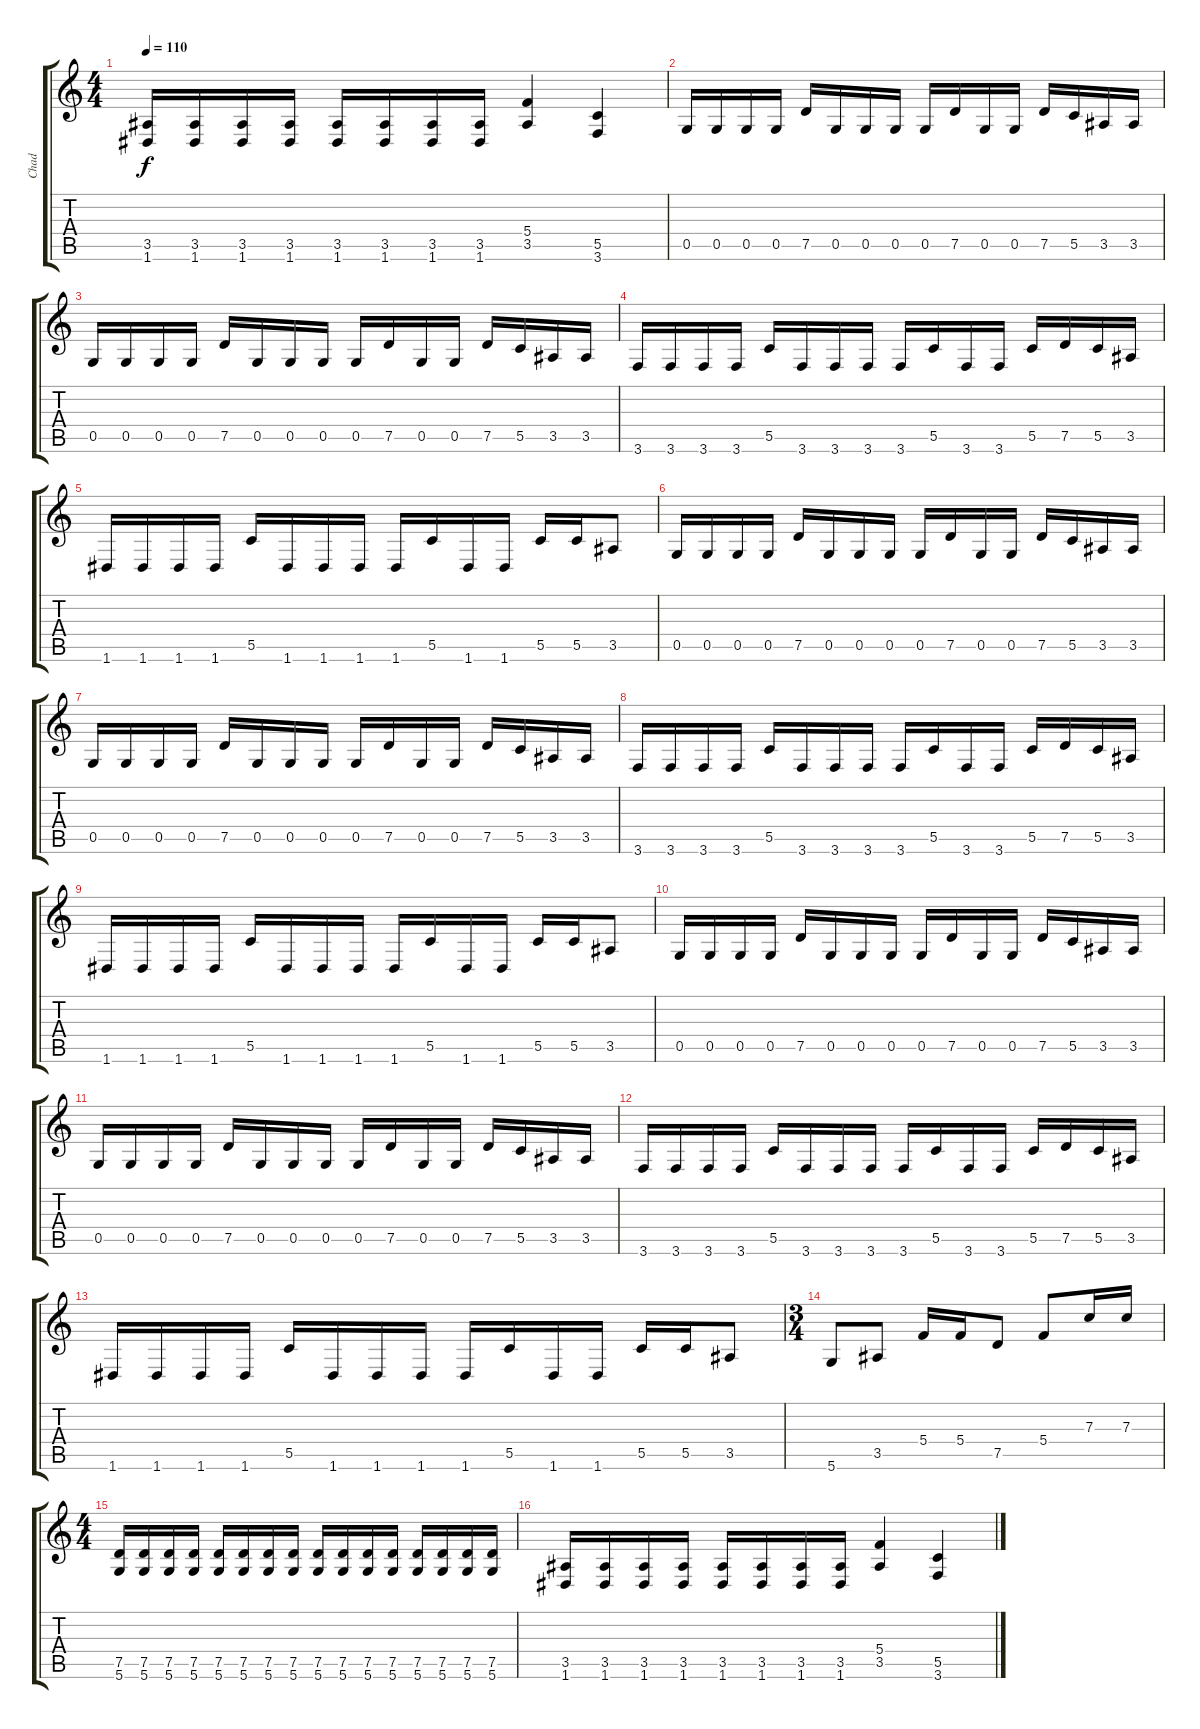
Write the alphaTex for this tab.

\track ("Chad" "Chad") {instrument overdrivenguitar}
\staff {score tabs}
\tuning (D4 A3 F3 C3 G2 D2) {hide}
\ts (4 4)
\tempo 110
\clef g2
\ks c
(3.5 1.6).16{dy f} (3.5 1.6).16 (3.5 1.6).16 (3.5 1.6).16 (3.5 1.6).16 (3.5 1.6).16 (3.5 1.6).16 (3.5 1.6).16 (5.4 3.5).4 (5.5 3.6).4 |
0.5.16 0.5.16 0.5.16 0.5.16 7.5.16 0.5.16 0.5.16 0.5.16 0.5.16 7.5.16 0.5.16 0.5.16 7.5.16 5.5.16 3.5.16 3.5.16 |
0.5.16 0.5.16 0.5.16 0.5.16 7.5.16 0.5.16 0.5.16 0.5.16 0.5.16 7.5.16 0.5.16 0.5.16 7.5.16 5.5.16 3.5.16 3.5.16 |
3.6.16 3.6.16 3.6.16 3.6.16 5.5.16 3.6.16 3.6.16 3.6.16 3.6.16 5.5.16 3.6.16 3.6.16 5.5.16 7.5.16 5.5.16 3.5.16 |
1.6.16 1.6.16 1.6.16 1.6.16 5.5.16 1.6.16 1.6.16 1.6.16 1.6.16 5.5.16 1.6.16 1.6.16 5.5.16 5.5.16 3.5.8 |
0.5.16 0.5.16 0.5.16 0.5.16 7.5.16 0.5.16 0.5.16 0.5.16 0.5.16 7.5.16 0.5.16 0.5.16 7.5.16 5.5.16 3.5.16 3.5.16 |
0.5.16 0.5.16 0.5.16 0.5.16 7.5.16 0.5.16 0.5.16 0.5.16 0.5.16 7.5.16 0.5.16 0.5.16 7.5.16 5.5.16 3.5.16 3.5.16 |
3.6.16 3.6.16 3.6.16 3.6.16 5.5.16 3.6.16 3.6.16 3.6.16 3.6.16 5.5.16 3.6.16 3.6.16 5.5.16 7.5.16 5.5.16 3.5.16 |
1.6.16 1.6.16 1.6.16 1.6.16 5.5.16 1.6.16 1.6.16 1.6.16 1.6.16 5.5.16 1.6.16 1.6.16 5.5.16 5.5.16 3.5.8 |
0.5.16 0.5.16 0.5.16 0.5.16 7.5.16 0.5.16 0.5.16 0.5.16 0.5.16 7.5.16 0.5.16 0.5.16 7.5.16 5.5.16 3.5.16 3.5.16 |
0.5.16 0.5.16 0.5.16 0.5.16 7.5.16 0.5.16 0.5.16 0.5.16 0.5.16 7.5.16 0.5.16 0.5.16 7.5.16 5.5.16 3.5.16 3.5.16 |
3.6.16 3.6.16 3.6.16 3.6.16 5.5.16 3.6.16 3.6.16 3.6.16 3.6.16 5.5.16 3.6.16 3.6.16 5.5.16 7.5.16 5.5.16 3.5.16 |
1.6.16 1.6.16 1.6.16 1.6.16 5.5.16 1.6.16 1.6.16 1.6.16 1.6.16 5.5.16 1.6.16 1.6.16 5.5.16 5.5.16 3.5.8 |
\ts (3 4)
5.6.8 3.5.8 5.4.16 5.4.16 7.5.8 5.4.8 7.3.16 7.3.16 |
\ts (4 4)
(7.5 5.6).16 (7.5 5.6).16 (7.5 5.6).16 (7.5 5.6).16 (7.5 5.6).16 (7.5 5.6).16 (7.5 5.6).16 (7.5 5.6).16 (7.5 5.6).16 (7.5 5.6).16 (7.5 5.6).16 (7.5 5.6).16 (7.5 5.6).16 (7.5 5.6).16 (7.5 5.6).16 (7.5 5.6).16 |
(3.5 1.6).16 (3.5 1.6).16 (3.5 1.6).16 (3.5 1.6).16 (3.5 1.6).16 (3.5 1.6).16 (3.5 1.6).16 (3.5 1.6).16 (5.4 3.5).4 (5.5 3.6).4
